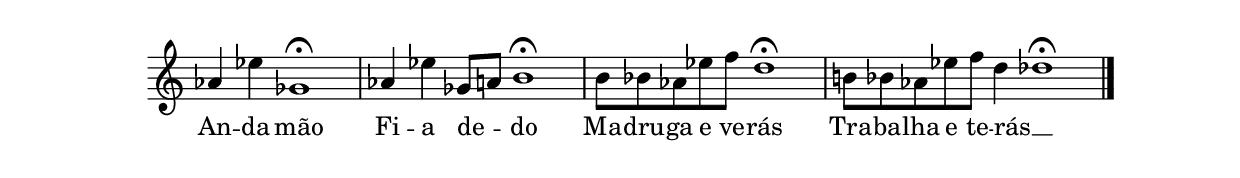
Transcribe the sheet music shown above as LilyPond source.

\version "2.24.1"

\include "defaults.ly"

\score {
  \new Staff  {
    \relative c'' {
      \omit Score.TimeSignature
      \clef treble
      \cadenzaOn
      aes4 ees' ges,1\fermata \bar "|"
      aes!4 ees'! ges,!8[ a] b1\fermata \bar "|"
      b8[ bes aes ees'! f] d1\fermata \bar "|"
      b8[ bes aes! ees'! f] d4 des1\fermata \bar "|."
    }
    \addlyrics {
      An -- da mão
      Fi -- a de -- _ do
      Ma -- dru -- ga e ve -- rás
      Tra -- ba -- lha e te -- rás __ _
    }
  }
}